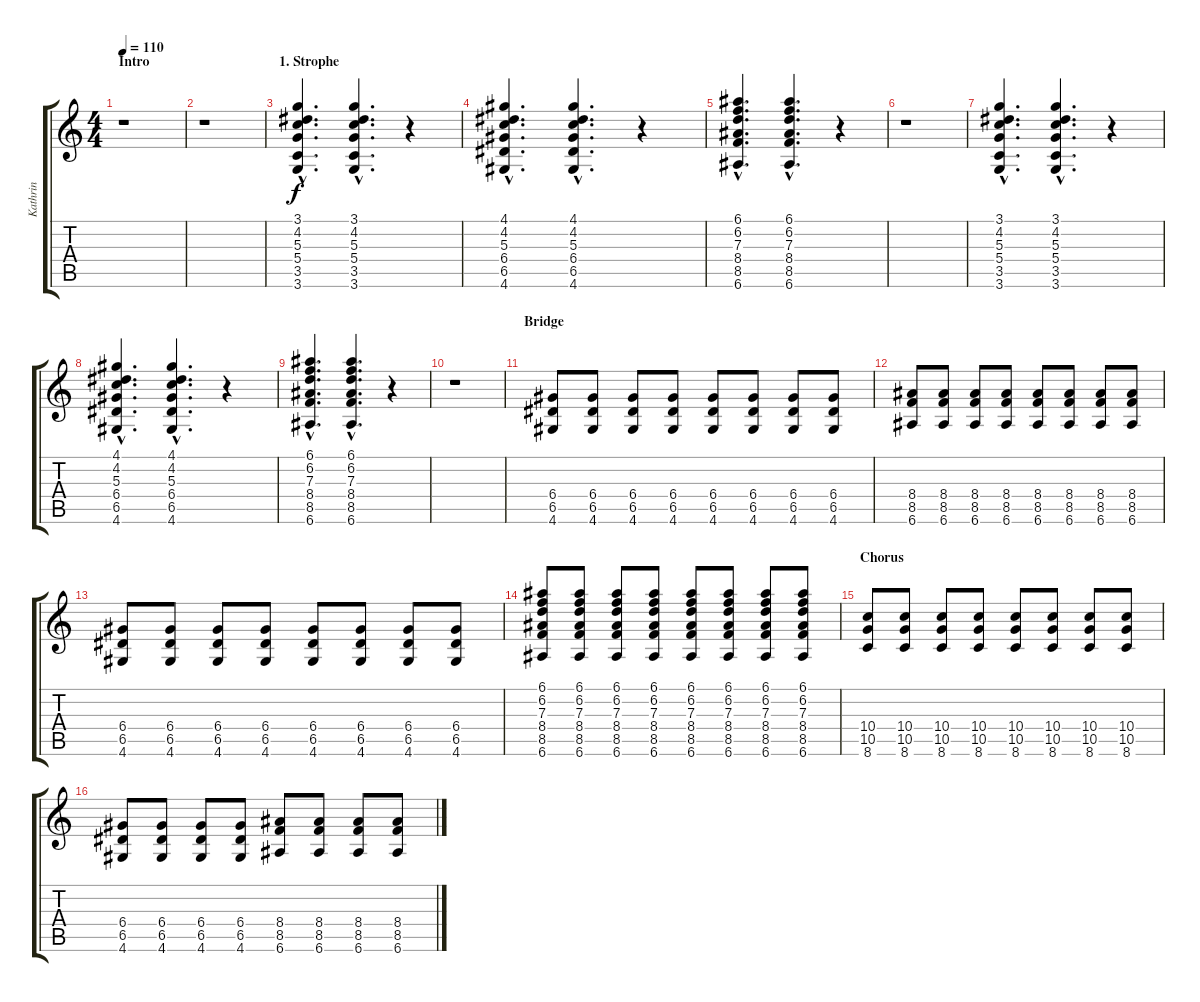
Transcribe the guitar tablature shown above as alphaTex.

\track ("Kathrin" "Kathrin") {instrument acousticguitarsteel}
\staff {score tabs}
\tuning (E4 B3 G3 D3 A2 E2) {hide}
\ts (4 4)
\section ("" "Intro")
\tempo 110
\clef g2
\ks c
r.1{dy f instrument acousticguitarsteel} |
r.1 |
\section ("" "1. Strophe")
(3.1{hac} 4.2{hac} 5.3{hac} 5.4{hac} 3.5{hac} 3.6{hac}).4{d} (3.1{hac} 4.2{hac} 5.3{hac} 5.4{hac} 3.5{hac} 3.6{hac}).4{d} r.4 |
(4.1{hac} 4.2{hac} 5.3{hac} 6.4{hac} 6.5{hac} 4.6{hac}).4{d} (4.1{hac} 4.2{hac} 5.3{hac} 6.4{hac} 6.5{hac} 4.6{hac}).4{d} r.4 |
(6.1{hac} 6.2{hac} 7.3{hac} 8.4{hac} 8.5{hac} 6.6{hac}).4{d} (6.1{hac} 6.2{hac} 7.3{hac} 8.4{hac} 8.5{hac} 6.6{hac}).4{d} r.4 |
r.1 |
(3.1{hac} 4.2{hac} 5.3{hac} 5.4{hac} 3.5{hac} 3.6{hac}).4{d} (3.1{hac} 4.2{hac} 5.3{hac} 5.4{hac} 3.5{hac} 3.6{hac}).4{d} r.4 |
(4.1{hac} 4.2{hac} 5.3{hac} 6.4{hac} 6.5{hac} 4.6{hac}).4{d} (4.1{hac} 4.2{hac} 5.3{hac} 6.4{hac} 6.5{hac} 4.6{hac}).4{d} r.4 |
(6.1{hac} 6.2{hac} 7.3{hac} 8.4{hac} 8.5{hac} 6.6{hac}).4{d} (6.1{hac} 6.2{hac} 7.3{hac} 8.4{hac} 8.5{hac} 6.6{hac}).4{d} r.4 |
r.1 |
\section ("" "Bridge")
(6.4 6.5 4.6).8 (6.4 6.5 4.6).8 (6.4 6.5 4.6).8 (6.4 6.5 4.6).8 (6.4 6.5 4.6).8 (6.4 6.5 4.6).8 (6.4 6.5 4.6).8 (6.4 6.5 4.6).8 |
(8.4 8.5 6.6).8 (8.4 8.5 6.6).8 (8.4 8.5 6.6).8 (8.4 8.5 6.6).8 (8.4 8.5 6.6).8 (8.4 8.5 6.6).8 (8.4 8.5 6.6).8 (8.4 8.5 6.6).8 |
(6.4 6.5 4.6).8 (6.4 6.5 4.6).8 (6.4 6.5 4.6).8 (6.4 6.5 4.6).8 (6.4 6.5 4.6).8 (6.4 6.5 4.6).8 (6.4 6.5 4.6).8 (6.4 6.5 4.6).8 |
(6.1 6.2 7.3 8.4 8.5 6.6).8 (6.1 6.2 7.3 8.4 8.5 6.6).8 (6.1 6.2 7.3 8.4 8.5 6.6).8 (6.1 6.2 7.3 8.4 8.5 6.6).8 (6.1 6.2 7.3 8.4 8.5 6.6).8 (6.1 6.2 7.3 8.4 8.5 6.6).8 (6.1 6.2 7.3 8.4 8.5 6.6).8 (6.1 6.2 7.3 8.4 8.5 6.6).8 |
\section ("" "Chorus")
(10.4 10.5 8.6).8 (10.4 10.5 8.6).8 (10.4 10.5 8.6).8 (10.4 10.5 8.6).8 (10.4 10.5 8.6).8 (10.4 10.5 8.6).8 (10.4 10.5 8.6).8 (10.4 10.5 8.6).8 |
(6.4 6.5 4.6).8 (6.4 6.5 4.6).8 (6.4 6.5 4.6).8 (6.4 6.5 4.6).8 (8.4 8.5 6.6).8 (8.4 8.5 6.6).8 (8.4 8.5 6.6).8 (8.4 8.5 6.6).8
